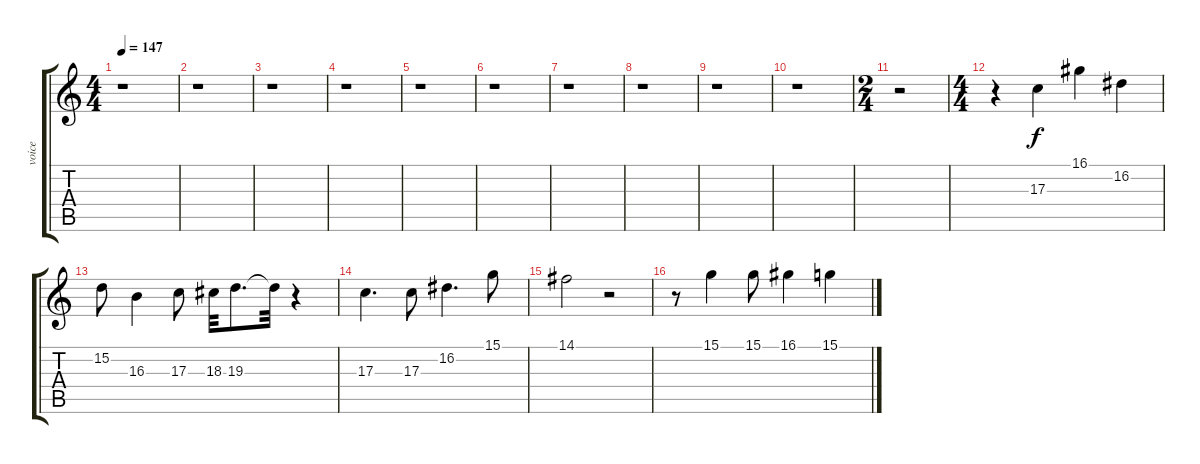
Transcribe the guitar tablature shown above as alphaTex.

\track ("voice" "voice") {instrument lead6voice}
\staff {score tabs}
\tuning (E4 B3 G3 D3 A2 E2) {hide}
\ts (4 4)
\tempo 147
\clef g2
\ks c
r.1{dy f} |
r.1 |
r.1 |
r.1 |
r.1 |
r.1 |
r.1 |
r.1 |
r.1 |
r.1 |
\ts (2 4)
r.2 |
\ts (4 4)
r.4 17.3.4 16.1.4 16.2.4 |
15.2.8 16.3.4 17.3.8 18.3.32 19.3.8{d} 19.3{t}.32 r.4 |
17.3.4{d} 17.3.8 16.2.4{d} 15.1.8 |
14.1.2 r.2 |
r.8 15.1.4 15.1.8 16.1.4 15.1.4
